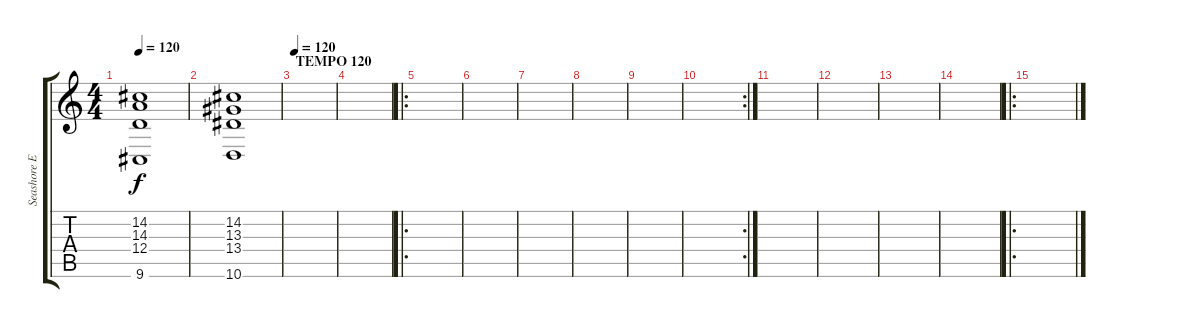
\track ("Seashore Effect" "Seashore E") {instrument seashore}
\staff {score tabs}
\tuning (E4 B3 G3 D3 A2 E2) {hide}
\ts (4 4)
\tempo 120
\tempo 50
\tempo 120
\clef g2
\ks c
(14.2 14.3 12.4 9.6).1{dy f instrument seashore} |
(14.2 13.3 13.4 10.6).1 |
\section ("" "TEMPO 120")
\tempo 120
|
|
\ro
|
|
|
|
|
\rc 2
|
|
|
|
|
\ro
